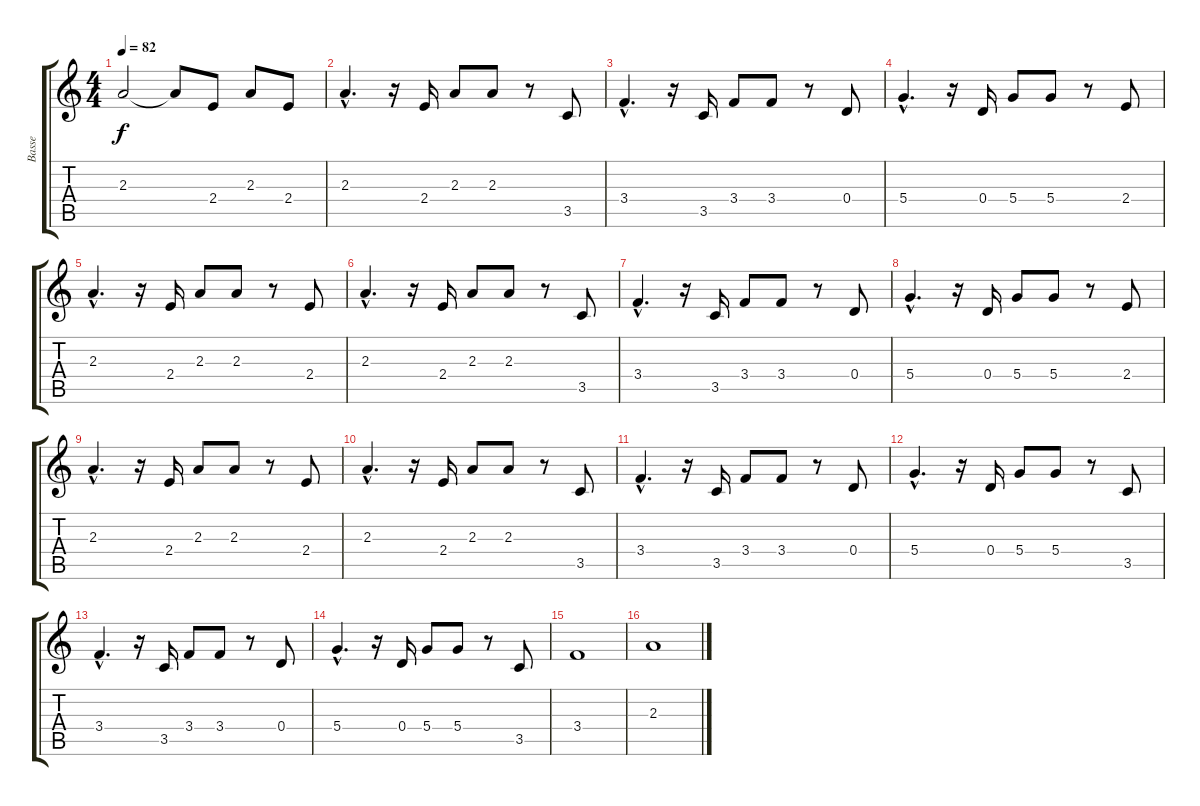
\track ("Basse" "Basse") {instrument electricbassfinger}
\staff {score tabs}
\tuning (E4 B3 G3 D3 A2 E2) {hide}
\ts (4 4)
\tempo 82
\clef g2
\ks c
2.3.2{dy f} 2.3{t}.8 2.4.8 2.3.8 2.4.8 |
2.3{hac}.4{d} r.16 2.4.16 2.3.8 2.3.8 r.8 3.5.8 |
3.4{hac}.4{d} r.16 3.5.16 3.4.8 3.4.8 r.8 0.4.8 |
5.4{hac}.4{d} r.16 0.4.16 5.4.8 5.4.8 r.8 2.4.8 |
2.3{hac}.4{d} r.16 2.4.16 2.3.8 2.3.8 r.8 2.4.8 |
2.3{hac}.4{d} r.16 2.4.16 2.3.8 2.3.8 r.8 3.5.8 |
3.4{hac}.4{d} r.16 3.5.16 3.4.8 3.4.8 r.8 0.4.8 |
5.4{hac}.4{d} r.16 0.4.16 5.4.8 5.4.8 r.8 2.4.8 |
2.3{hac}.4{d} r.16 2.4.16 2.3.8 2.3.8 r.8 2.4.8 |
2.3{hac}.4{d} r.16 2.4.16 2.3.8 2.3.8 r.8 3.5.8 |
3.4{hac}.4{d} r.16 3.5.16 3.4.8 3.4.8 r.8 0.4.8 |
5.4{hac}.4{d} r.16 0.4.16 5.4.8 5.4.8 r.8 3.5.8 |
3.4{hac}.4{d} r.16 3.5.16 3.4.8 3.4.8 r.8 0.4.8 |
5.4{hac}.4{d} r.16 0.4.16 5.4.8 5.4.8 r.8 3.5.8 |
3.4.1 |
2.3.1
